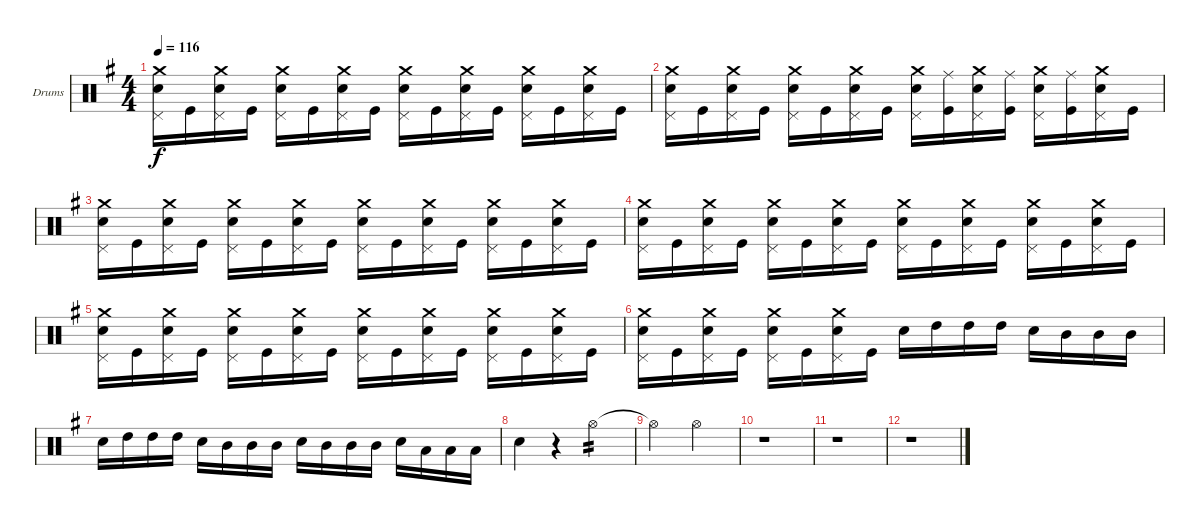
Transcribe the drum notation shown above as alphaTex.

\bracketExtendMode groupsimilarinstruments
\firstSystemTrackNameOrientation horizontal
\otherSystemsTrackNameOrientation horizontal
\track ("Максим Удалов" "Drums") {instrument percussion}
\staff {score}
\articulation defaults
\ts (4 4)
\tempo 116
\clef neutral
\ks eminor
("Pedal Hi-Hat (hit)" "Snare (hit) 2" "Crash medium (hit)").16{dy f} "Kick (hit)".16 ("Pedal Hi-Hat (hit)" "Snare (hit) 2" "Crash medium (hit)").16 "Kick (hit)".16 ("Pedal Hi-Hat (hit)" "Snare (hit) 2" "Crash medium (hit)").16 "Kick (hit)".16 ("Pedal Hi-Hat (hit)" "Snare (hit) 2" "Crash medium (hit)").16 "Kick (hit)".16 ("Pedal Hi-Hat (hit)" "Snare (hit) 2" "Crash medium (hit)").16 "Kick (hit)".16 ("Pedal Hi-Hat (hit)" "Snare (hit) 2" "Crash medium (hit)").16 "Kick (hit)".16 ("Pedal Hi-Hat (hit)" "Snare (hit) 2" "Crash medium (hit)").16 "Kick (hit)".16 ("Pedal Hi-Hat (hit)" "Snare (hit) 2" "Crash medium (hit)").16 "Kick (hit)".16 |
("Pedal Hi-Hat (hit)" "Snare (hit) 2" "Crash medium (hit)").16 "Kick (hit)".16 ("Pedal Hi-Hat (hit)" "Snare (hit) 2" "Crash medium (hit)").16 "Kick (hit)".16 ("Pedal Hi-Hat (hit)" "Snare (hit) 2" "Crash medium (hit)").16 "Kick (hit)".16 ("Pedal Hi-Hat (hit)" "Snare (hit) 2" "Crash medium (hit)").16 "Kick (hit)".16 ("Pedal Hi-Hat (hit)" "Snare (hit) 2" "Crash medium (hit)").16 ("Kick (hit)" "Ride (middle)").16 ("Pedal Hi-Hat (hit)" "Snare (hit) 2" "Crash medium (hit)").16 ("Kick (hit)" "Ride (middle)").16 ("Pedal Hi-Hat (hit)" "Snare (hit) 2" "Crash medium (hit)").16 ("Kick (hit)" "Ride (middle)").16 ("Pedal Hi-Hat (hit)" "Snare (hit) 2" "Crash medium (hit)").16 "Kick (hit)".16 |
("Pedal Hi-Hat (hit)" "Snare (hit) 2" "Crash medium (hit)").16 "Kick (hit)".16 ("Pedal Hi-Hat (hit)" "Snare (hit) 2" "Crash medium (hit)").16 "Kick (hit)".16 ("Pedal Hi-Hat (hit)" "Snare (hit) 2" "Crash medium (hit)").16 "Kick (hit)".16 ("Pedal Hi-Hat (hit)" "Snare (hit) 2" "Crash medium (hit)").16 "Kick (hit)".16 ("Pedal Hi-Hat (hit)" "Snare (hit) 2" "Crash medium (hit)").16 "Kick (hit)".16 ("Pedal Hi-Hat (hit)" "Snare (hit) 2" "Crash medium (hit)").16 "Kick (hit)".16 ("Pedal Hi-Hat (hit)" "Snare (hit) 2" "Crash medium (hit)").16 "Kick (hit)".16 ("Pedal Hi-Hat (hit)" "Snare (hit) 2" "Crash medium (hit)").16 "Kick (hit)".16 |
("Pedal Hi-Hat (hit)" "Snare (hit) 2" "Crash medium (hit)").16 "Kick (hit)".16 ("Pedal Hi-Hat (hit)" "Snare (hit) 2" "Crash medium (hit)").16 "Kick (hit)".16 ("Pedal Hi-Hat (hit)" "Snare (hit) 2" "Crash medium (hit)").16 "Kick (hit)".16 ("Pedal Hi-Hat (hit)" "Snare (hit) 2" "Crash medium (hit)").16 "Kick (hit)".16 ("Pedal Hi-Hat (hit)" "Snare (hit) 2" "Crash medium (hit)").16 "Kick (hit)".16 ("Pedal Hi-Hat (hit)" "Snare (hit) 2" "Crash medium (hit)").16 "Kick (hit)".16 ("Pedal Hi-Hat (hit)" "Snare (hit) 2" "Crash medium (hit)").16 "Kick (hit)".16 ("Pedal Hi-Hat (hit)" "Snare (hit) 2" "Crash medium (hit)").16 "Kick (hit)".16 |
("Pedal Hi-Hat (hit)" "Snare (hit) 2" "Crash medium (hit)").16 "Kick (hit)".16 ("Pedal Hi-Hat (hit)" "Snare (hit) 2" "Crash medium (hit)").16 "Kick (hit)".16 ("Pedal Hi-Hat (hit)" "Snare (hit) 2" "Crash medium (hit)").16 "Kick (hit)".16 ("Pedal Hi-Hat (hit)" "Snare (hit) 2" "Crash medium (hit)").16 "Kick (hit)".16 ("Pedal Hi-Hat (hit)" "Snare (hit) 2" "Crash medium (hit)").16 "Kick (hit)".16 ("Pedal Hi-Hat (hit)" "Snare (hit) 2" "Crash medium (hit)").16 "Kick (hit)".16 ("Pedal Hi-Hat (hit)" "Snare (hit) 2" "Crash medium (hit)").16 "Kick (hit)".16 ("Pedal Hi-Hat (hit)" "Snare (hit) 2" "Crash medium (hit)").16 "Kick (hit)".16 |
("Pedal Hi-Hat (hit)" "Snare (hit) 2" "Crash medium (hit)").16 "Kick (hit)".16 ("Pedal Hi-Hat (hit)" "Snare (hit) 2" "Crash medium (hit)").16 "Kick (hit)".16 ("Pedal Hi-Hat (hit)" "Snare (hit) 2" "Crash medium (hit)").16 "Kick (hit)".16 ("Pedal Hi-Hat (hit)" "Snare (hit) 2" "Crash medium (hit)").16 "Kick (hit)".16 "Snare (hit) 2".16 "High Tom (hit)".16 "High Tom (hit)".16 "High Tom (hit)".16 "Snare (hit) 2".16 "Mid Tom (hit)".16 "Mid Tom (hit)".16 "Mid Tom (hit)".16 |
"Snare (hit) 2".16 "High Tom (hit)".16 "High Tom (hit)".16 "High Tom (hit)".16 "Snare (hit) 2".16 "Mid Tom (hit)".16 "Mid Tom (hit)".16 "Mid Tom (hit)".16 "Snare (hit) 2".16 "Mid Tom (hit)".16 "Mid Tom (hit)".16 "Mid Tom (hit)".16 "Snare (hit) 2".16 "Low Tom (hit)".16 "Low Tom (hit)".16 "Low Tom (hit)".16 |
"Snare (hit) 2".4 r.4 "Hi-Hat (open)".2{tp 2} |
"Hi-Hat (open)"{t}.2 "Hi-Hat (open)".2 |
r.1 |
r.1 |
r.1
